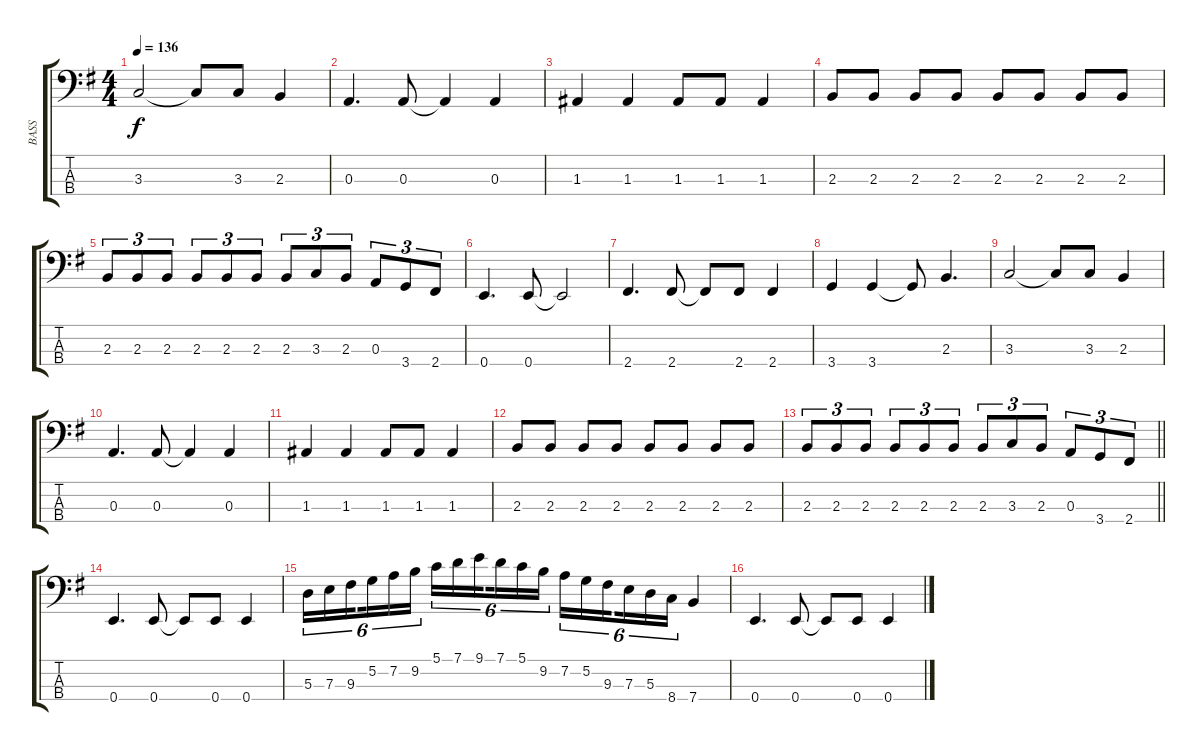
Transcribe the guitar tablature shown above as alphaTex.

\track ("BASS" "BASS") {instrument electricbassfinger}
\staff {score tabs}
\tuning (G2 D2 A1 E1) {hide}
\ts (4 4)
\tempo 136
\clef f4
\ks eminor
3.3.2{dy f} 3.3{t}.8 3.3.8 2.3.4 |
0.3.4{d} 0.3.8 0.3{t}.4 0.3.4 |
1.3.4 1.3.4 1.3.8 1.3.8 1.3.4 |
2.3.8 2.3.8 2.3.8 2.3.8 2.3.8 2.3.8 2.3.8 2.3.8 |
2.3.8{tu (3 2)} 2.3.8{tu (3 2)} 2.3.8{tu (3 2)} 2.3.8{tu (3 2)} 2.3.8{tu (3 2)} 2.3.8{tu (3 2)} 2.3.8{tu (3 2)} 3.3.8{tu (3 2)} 2.3.8{tu (3 2)} 0.3.8{tu (3 2)} 3.4.8{tu (3 2)} 2.4.8{tu (3 2)} |
0.4.4{d} 0.4.8 0.4{t}.2 |
2.4.4{d} 2.4.8 2.4{t}.8 2.4.8 2.4.4 |
3.4.4 3.4.4 3.4{t}.8 2.3.4{d} |
3.3.2 3.3{t}.8 3.3.8 2.3.4 |
0.3.4{d} 0.3.8 0.3{t}.4 0.3.4 |
1.3.4 1.3.4 1.3.8 1.3.8 1.3.4 |
2.3.8 2.3.8 2.3.8 2.3.8 2.3.8 2.3.8 2.3.8 2.3.8 |
\barLineRight lightlight
2.3.8{tu (3 2)} 2.3.8{tu (3 2)} 2.3.8{tu (3 2)} 2.3.8{tu (3 2)} 2.3.8{tu (3 2)} 2.3.8{tu (3 2)} 2.3.8{tu (3 2)} 3.3.8{tu (3 2)} 2.3.8{tu (3 2)} 0.3.8{tu (3 2)} 3.4.8{tu (3 2)} 2.4.8{tu (3 2)} |
0.4.4{d} 0.4.8 0.4{t}.8 0.4.8 0.4.4 |
5.3.16{tu (6 4)} 7.3.16{tu (6 4)} 9.3.16{tu (6 4) beam splitsecondary} 5.2.16{tu (6 4)} 7.2.16{tu (6 4)} 9.2.16{tu (6 4)} 5.1.16{tu (6 4)} 7.1.16{tu (6 4)} 9.1.16{tu (6 4) beam splitsecondary} 7.1.16{tu (6 4)} 5.1.16{tu (6 4)} 9.2.16{tu (6 4)} 7.2.16{tu (6 4)} 5.2.16{tu (6 4)} 9.3.16{tu (6 4) beam splitsecondary} 7.3.16{tu (6 4)} 5.3.16{tu (6 4)} 8.4.16{tu (6 4)} 7.4.4 |
0.4.4{d} 0.4.8 0.4{t}.8 0.4.8 0.4.4
